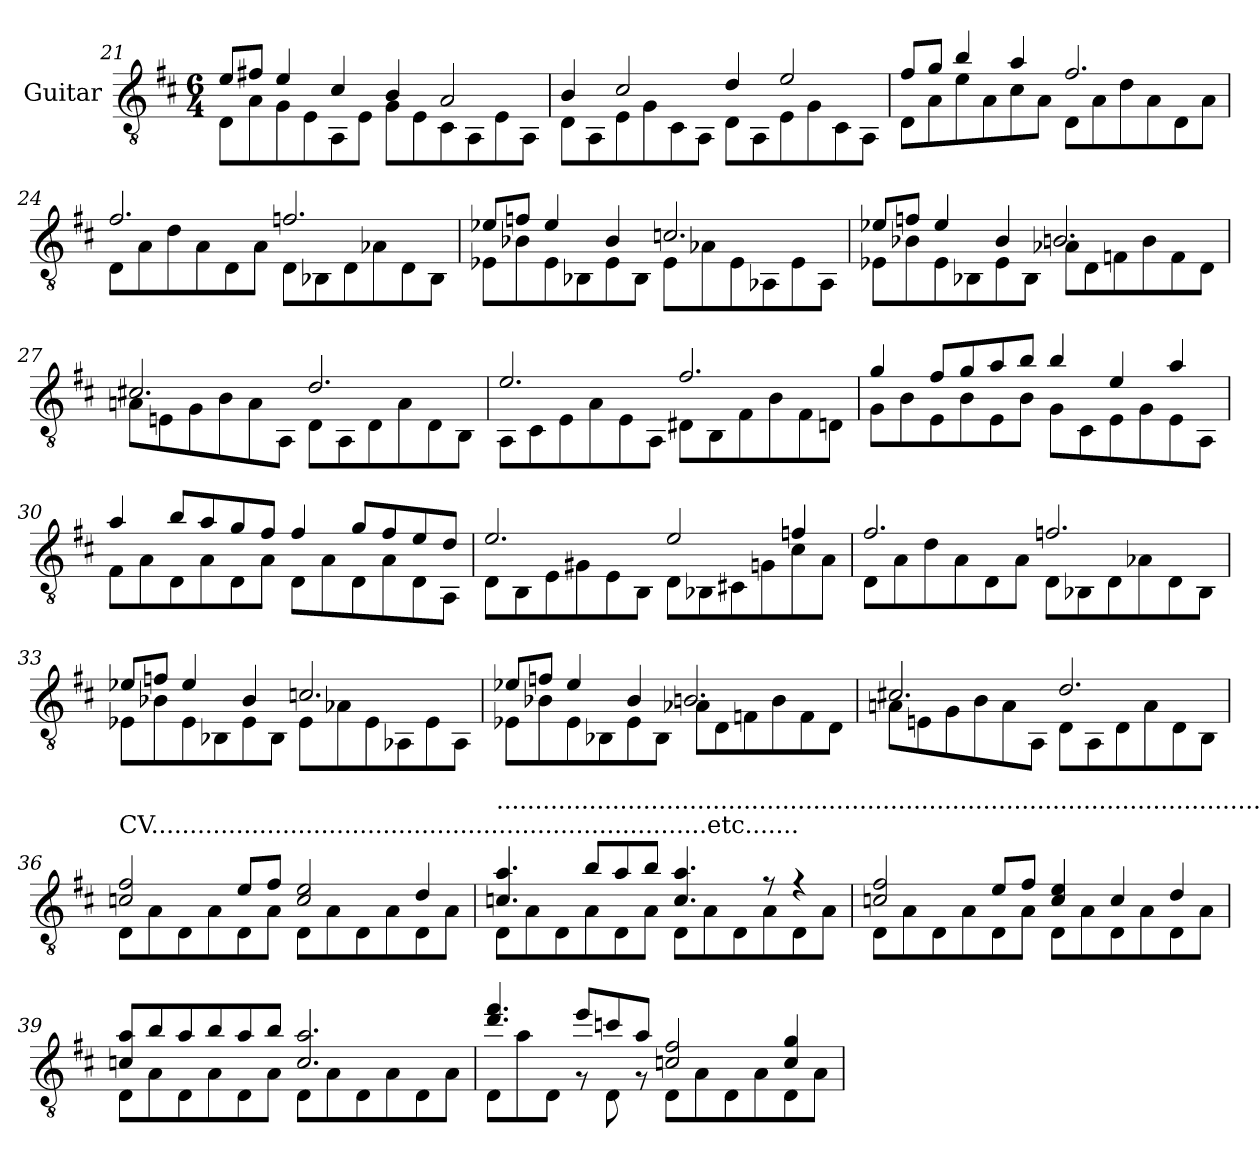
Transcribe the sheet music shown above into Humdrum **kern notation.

**kern
*part1
*staff1
*I"Guitar
*clefGv2
*k[f#c#]
*M6/4
=21
*^
8e/L	8D\L
8f#X/J	8A\
4e/	8G\
.	8E\
4c#/	8AA\
.	8E\J
4B/	8G\L
.	8E\
2A/	8C#\
.	8AA\
.	8E\
.	8AA\J
!!LO:PB:g=z	!!
=22	=22
4B/	8D\L
.	8AA\
2c#/	8E\
.	8G\
.	8C#\
.	8AA\J
4d/	8D\L
.	8AA\
2e/	8E\
.	8G\
.	8C#\
.	8AA\J
=23	=23
8f#/L	8D\L
8g/J	8A\
4b/	8e\
.	8A\
4a/	8c#\
.	8A\J
2.f#/	8D\L
.	8A\
.	8d\
.	8A\
.	8D\
.	8A\J
=24	=24
2.f#/	8D\L
.	8A\
.	8d\
.	8A\
.	8D\
.	8A\J
2.fn/	8D\L
.	8BB-X\
.	8D\
.	8A-X\
.	8D\
.	8BB-\J
!!LO:LB:g=z	!!
=25	=25
8e-X/L	8E-X\L
8fn/J	8B-X\
4e-/	8E-\
.	8BB-X\
4B-/	8E-\
.	8BB-\J
2.cn/	8E-\L
.	8A-X\
.	8E-\
.	8AA-X\
.	8E-\
.	8AA-\J
=26	=26
8e-X/L	8E-X\L
8fn/J	8B-X\
4e-/	8E-\
.	8BB-X\
4B-/	8E-\
.	8BB-\J
2.Bn/	8A-X\L
.	8D\
.	8Fn\
.	8B\
.	8F\
.	8D\J
!!LO:LB:g=z	!!
=27	=27
2.c#X/	8An\L
.	8En\
.	8G\
.	8B\
.	8A\
.	8AA\J
2.d/	8D\L
.	8AA\
.	8D\
.	8A\
.	8D\
.	8BB\J
=28	=28
2.e/	8AA\L
.	8C#\
.	8E\
.	8A\
.	8E\
.	8AA\J
2.f#/	8D#X\L
.	8BB\
.	8F#\
.	8B\
.	8F#\
.	8Dn\J
=29	=29
4g/	8G\L
.	8B\
8f#/L	8E\
8g/	8B\
8a/	8E\
8b/J	8B\J
4b/	8G\L
.	8C#\
4e/	8E\
.	8G\
4a/	8E\
.	8AA\J
!!LO:LB:g=z	!!
=30	=30
4a/	8F#\L
.	8A\
8b/L	8D\
8a/	8A\
8g/	8D\
8f#/J	8A\J
4f#/	8D\L
.	8A\
8g/L	8D\
8f#/	8A\
8e/	8D\
8d/J	8AA\J
=31	=31
2.e/	8D\L
.	8BB\
.	8E\
.	8G#X\
.	8E\
.	8BB\J
2e/	8D\L
.	8BB-X\
.	8C#X\
.	8Gn\
4fn/	8c#\
.	8A\J
=32	=32
2.f#/	8D\L
.	8A\
.	8d\
.	8A\
.	8D\
.	8A\J
2.fn/	8D\L
.	8BB-X\
.	8D\
.	8A-X\
.	8D\
.	8BB-\J
!!LO:LB:g=z	!!
=33	=33
8e-X/L	8E-X\L
8fn/J	8B-X\
4e-/	8E-\
.	8BB-X\
4B-/	8E-\
.	8BB-\J
2.cn/	8E-\L
.	8A-X\
.	8E-\
.	8AA-X\
.	8E-\
.	8AA-\J
=34	=34
8e-X/L	8E-X\L
8fn/J	8B-X\
4e-/	8E-\
.	8BB-X\
4B-/	8E-\
.	8BB-\J
2.Bn/	8A-X\L
.	8D\
.	8Fn\
.	8B\
.	8F\
.	8D\J
!!LO:LB:g=z	!!
=35	=35
2.c#X/	8An\L
.	8En\
.	8G\
.	8B\
.	8A\
.	8AA\J
2.d/	8D\L
.	8AA\
.	8D\
.	8A\
.	8D\
.	8BB\J
=36	=36
!LO:TX:a:t=CV........................................................................etc.......	!
2cn/ 2f#/	8D\L
.	8A\
.	8D\
.	8A\
8e/L	8D\
8f#/J	8A\J
2c/ 2e/	8D\L
.	8A\
.	8D\
.	8A\
4d/	8D\
.	8A\J
!!LO:LB:g=z	!!
=37	=37
!LO:TX:a:t=........................................................................................................................................................................................................	!
4.cn/ 4.a/	8D\L
.	8A\
.	8D\
8b/L	8A\
8a/	8D\
8b/J	8A\J
4.c/ 4.a/	8D\L
.	8A\
.	8D\
8r	8A\
4r	8D\
.	8A\J
=38	=38
2cn/ 2f#/	8D\L
.	8A\
.	8D\
.	8A\
8e/L	8D\
8f#/J	8A\J
4c/ 4e/	8D\L
.	8A\
4c/	8D\
.	8A\
4d/	8D\
.	8A\J
=39	=39
8cn/ 8a/L	8D\L
8b/	8A\
8a/	8D\
8b/	8A\
8a/	8D\
8b/J	8A\J
2.c/ 2.a/	8D\L
.	8A\
.	8D\
.	8A\
.	8D\
.	8A\J
!!LO:LB:g=z	!!
=40	=40
4.dd/ 4.ff#/	8D\L
.	8a\
.	8D\J
8ee/L	8rG
8ccn/	8D\
8a/J	8rG
2cn/ 2f#/	8D\L
.	8A\
.	8D\
.	8A\
4c/ 4g/	8D\
.	8A\J
*v	*v
=
*-
